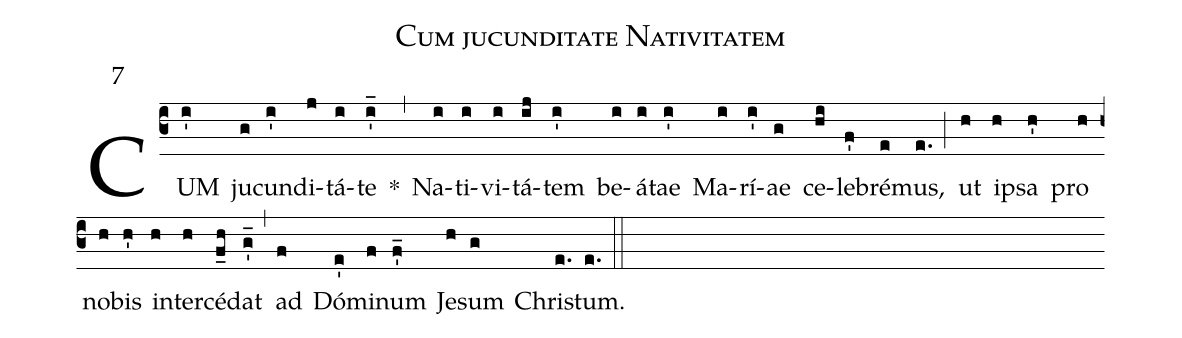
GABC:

name:Cum jucunditate Nativitatem;
mode:7;
annotation:7;
office-part:Antiphonae;
%%
(c3) CUM(i') ju(g)cun(i')di(j)tá(i)te(i'_) *(,) Na(i)ti(i)vi(i)tá(ij)tem(i') be(i)á(i)tae(i') Ma(i)rí(i')ae(g) ce(hi)le(f')bré(e)mus,(e.) (;) ut(h) i(h)psa(h') pro(h) no(h)bis(h') in(h)ter(h)cé(f_h)dat(g'_) (,) ad(f) Dó(e')mi(f)num(f'_) Je(h)sum(g) Chri(e.)stum.(e.) (::)
